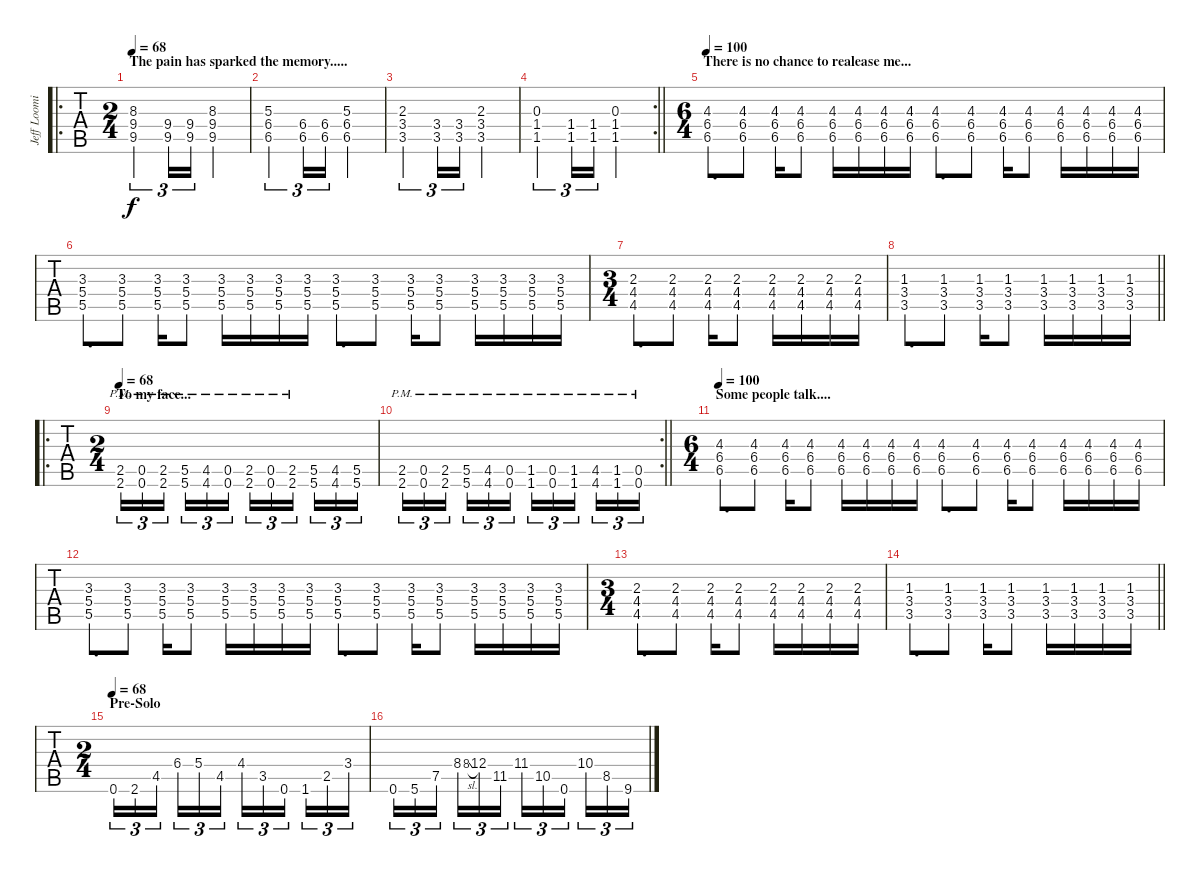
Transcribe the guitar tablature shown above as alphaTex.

\track ("Jeff Loomis" "Jeff Loomi") {instrument distortionguitar}
\staff {tabs}
\tuning (Eb4 Bb3 Gb3 Db3 Ab2 Db2) {hide}
\ro
\ts (2 4)
\section ("" "The pain has sparked the memory.....")
\tempo 68
\clef g2
\ks c
(8.3 9.4 9.5).4{tu (3 2) dy f} (9.4 9.5).16{tu (3 2)} (9.4 9.5).16{tu (3 2)} (8.3 9.4 9.5).4 |
(5.3 6.4 6.5).4{tu (3 2)} (6.4 6.5).16{tu (3 2)} (6.4 6.5).16{tu (3 2)} (5.3 6.4 6.5).4 |
(2.3 3.4 3.5).4{tu (3 2)} (3.4 3.5).16{tu (3 2)} (3.4 3.5).16{tu (3 2)} (2.3 3.4 3.5).4 |
\rc 2
\barLineRight lightlight
(0.3 1.4 1.5).4{tu (3 2)} (1.4 1.5).16{tu (3 2)} (1.4 1.5).16{tu (3 2)} (0.3 1.4 1.5).4 |
\ts (6 4)
\section ("" "There is no chance to realease me...")
\tempo 100
(4.3 6.4 6.5).8{d} (4.3 6.4 6.5).8 (4.3 6.4 6.5).16 (4.3 6.4 6.5).8 (4.3 6.4 6.5).16 (4.3 6.4 6.5).16 (4.3 6.4 6.5).16 (4.3 6.4 6.5).16 (4.3 6.4 6.5).8{d} (4.3 6.4 6.5).8 (4.3 6.4 6.5).16 (4.3 6.4 6.5).8 (4.3 6.4 6.5).16 (4.3 6.4 6.5).16 (4.3 6.4 6.5).16 (4.3 6.4 6.5).16 |
(3.3 5.4 5.5).8{d} (3.3 5.4 5.5).8 (3.3 5.4 5.5).16 (3.3 5.4 5.5).8 (3.3 5.4 5.5).16 (3.3 5.4 5.5).16 (3.3 5.4 5.5).16 (3.3 5.4 5.5).16 (3.3 5.4 5.5).8{d} (3.3 5.4 5.5).8 (3.3 5.4 5.5).16 (3.3 5.4 5.5).8 (3.3 5.4 5.5).16 (3.3 5.4 5.5).16 (3.3 5.4 5.5).16 (3.3 5.4 5.5).16 |
\ts (3 4)
(2.3 4.4 4.5).8{d} (2.3 4.4 4.5).8 (2.3 4.4 4.5).16 (2.3 4.4 4.5).8 (2.3 4.4 4.5).16 (2.3 4.4 4.5).16 (2.3 4.4 4.5).16 (2.3 4.4 4.5).16 |
\barLineRight lightlight
(1.3 3.4 3.5).8{d} (1.3 3.4 3.5).8 (1.3 3.4 3.5).16 (1.3 3.4 3.5).8 (1.3 3.4 3.5).16 (1.3 3.4 3.5).16 (1.3 3.4 3.5).16 (1.3 3.4 3.5).16 |
\ro
\ts (2 4)
\section ("" "To my face...")
\tempo 68
(2.5{pm} 2.6{pm}).16{tu (3 2)} (0.5{pm} 0.6{pm}).16{tu (3 2)} (2.5{pm} 2.6{pm}).16{tu (3 2) beam splitsecondary} (5.5{pm} 5.6{pm}).16{tu (3 2)} (4.5{pm} 4.6{pm}).16{tu (3 2)} (0.5{pm} 0.6{pm}).16{tu (3 2)} (2.5{pm} 2.6{pm}).16{tu (3 2)} (0.5{pm} 0.6{pm}).16{tu (3 2)} (2.5{pm} 2.6{pm}).16{tu (3 2) beam splitsecondary} (5.5 5.6).16{tu (3 2)} (4.5 4.6).16{tu (3 2)} (5.5 5.6).16{tu (3 2)} |
\rc 2
\barLineRight lightlight
(2.5{pm} 2.6{pm}).16{tu (3 2)} (0.5{pm} 0.6{pm}).16{tu (3 2)} (2.5{pm} 2.6{pm}).16{tu (3 2) beam splitsecondary} (5.5{pm} 5.6{pm}).16{tu (3 2)} (4.5{pm} 4.6{pm}).16{tu (3 2)} (0.5{pm} 0.6{pm}).16{tu (3 2)} (1.5{pm} 1.6{pm}).16{tu (3 2)} (0.5{pm} 0.6{pm}).16{tu (3 2)} (1.5{pm} 1.6{pm}).16{tu (3 2) beam splitsecondary} (4.5{pm} 4.6{pm}).16{tu (3 2)} (1.5{pm} 1.6{pm}).16{tu (3 2)} (0.5{pm} 0.6{pm}).16{tu (3 2)} |
\ts (6 4)
\section ("" "Some people talk....")
\tempo 100
(4.3 6.4 6.5).8{d} (4.3 6.4 6.5).8 (4.3 6.4 6.5).16 (4.3 6.4 6.5).8 (4.3 6.4 6.5).16 (4.3 6.4 6.5).16 (4.3 6.4 6.5).16 (4.3 6.4 6.5).16 (4.3 6.4 6.5).8{d} (4.3 6.4 6.5).8 (4.3 6.4 6.5).16 (4.3 6.4 6.5).8 (4.3 6.4 6.5).16 (4.3 6.4 6.5).16 (4.3 6.4 6.5).16 (4.3 6.4 6.5).16 |
(3.3 5.4 5.5).8{d} (3.3 5.4 5.5).8 (3.3 5.4 5.5).16 (3.3 5.4 5.5).8 (3.3 5.4 5.5).16 (3.3 5.4 5.5).16 (3.3 5.4 5.5).16 (3.3 5.4 5.5).16 (3.3 5.4 5.5).8{d} (3.3 5.4 5.5).8 (3.3 5.4 5.5).16 (3.3 5.4 5.5).8 (3.3 5.4 5.5).16 (3.3 5.4 5.5).16 (3.3 5.4 5.5).16 (3.3 5.4 5.5).16 |
\ts (3 4)
(2.3 4.4 4.5).8{d} (2.3 4.4 4.5).8 (2.3 4.4 4.5).16 (2.3 4.4 4.5).8 (2.3 4.4 4.5).16 (2.3 4.4 4.5).16 (2.3 4.4 4.5).16 (2.3 4.4 4.5).16 |
\barLineRight lightlight
(1.3 3.4 3.5).8{d} (1.3 3.4 3.5).8 (1.3 3.4 3.5).16 (1.3 3.4 3.5).8 (1.3 3.4 3.5).16 (1.3 3.4 3.5).16 (1.3 3.4 3.5).16 (1.3 3.4 3.5).16 |
\ts (2 4)
\section ("" "Pre-Solo")
\tempo 68
0.6.16{tu (3 2)} 2.6.16{tu (3 2)} 4.5.16{tu (3 2) beam splitsecondary} 6.4.16{tu (3 2)} 5.4.16{tu (3 2)} 4.5.16{tu (3 2)} 4.4.16{tu (3 2)} 3.5.16{tu (3 2)} 0.6.16{tu (3 2) beam splitsecondary} 1.6.16{tu (3 2)} 2.5.16{tu (3 2)} 3.4.16{tu (3 2)} |
0.6.16{tu (3 2)} 5.6.16{tu (3 2)} 7.5.16{tu (3 2) beam splitsecondary} 8.4.16{tu (3 2)} 8.4{sl}.8{gr} 12.4.16{tu (3 2)} 11.5.16{tu (3 2)} 11.4.16{tu (3 2)} 10.5.16{tu (3 2)} 0.6.16{tu (3 2) beam splitsecondary} 10.4.16{tu (3 2)} 8.5.16{tu (3 2)} 9.6.16{tu (3 2)}
